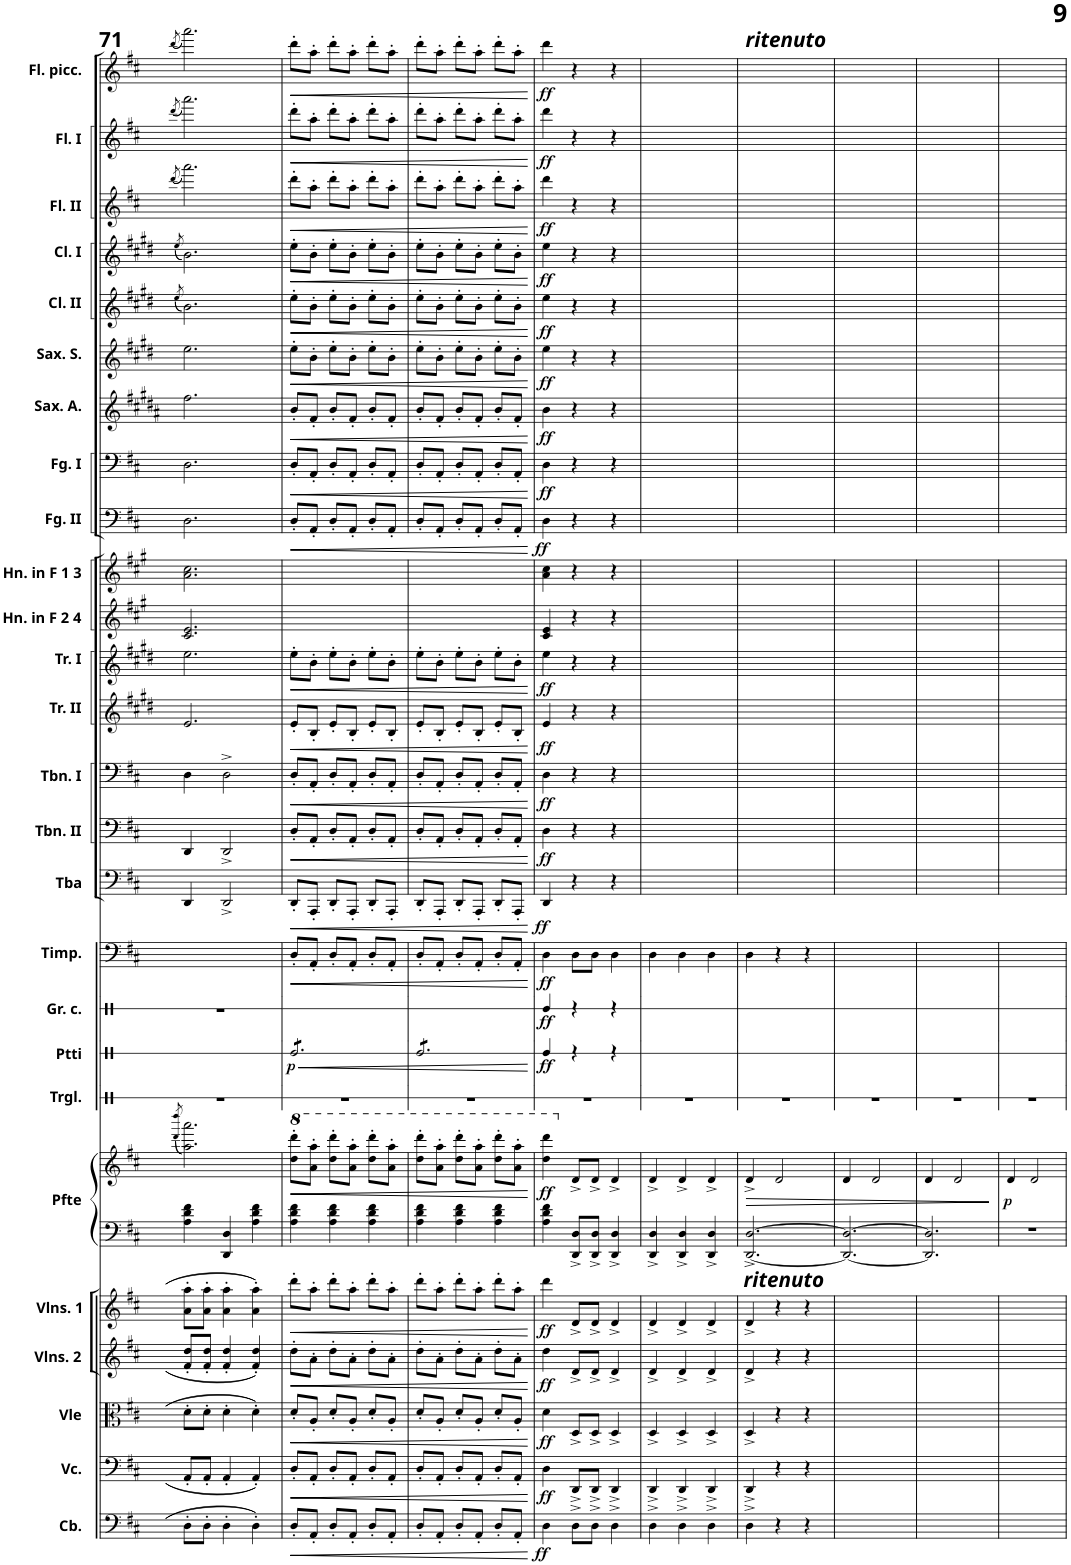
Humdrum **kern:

**kern	**dynam	**kern	**dynam	**kern	**dynam	**kern	**dynam	**kern	**dynam	**kern	**kern	**dynam	**kern	**dynam	**kern	**dynam	**kern	**dynam	**kern	**dynam	**kern	**dynam	**kern	**dynam	**kern	**dynam	**kern	**kern	**kern	**dynam	**kern	**dynam	**kern	**dynam	**kern	**dynam	**kern	**dynam	**kern	**dynam	**kern	**dynam	**kern	**dynam	**kern	**dynam
*part24	*part24	*part23	*part23	*part22	*part22	*part21	*part21	*part20	*part20	*part19	*part19	*part19	*part18	*part18	*part17	*part17	*part16	*part16	*part15	*part15	*part14	*part14	*part13	*part13	*part12	*part12	*part11	*part10	*part9	*part9	*part8	*part8	*part7	*part7	*part6	*part6	*part5	*part5	*part4	*part4	*part3	*part3	*part2	*part2	*part1	*part1
*staff25	*staff25	*staff24	*staff24	*staff23	*staff23	*staff22	*staff22	*staff21	*staff21	*staff20	*staff19	*staff19/20	*staff18	*staff18	*staff17	*staff17	*staff16	*staff16	*staff15	*staff15	*staff14	*staff14	*staff13	*staff13	*staff12	*staff12	*staff11	*staff10	*staff9	*staff9	*staff8	*staff8	*staff7	*staff7	*staff6	*staff6	*staff5	*staff5	*staff4	*staff4	*staff3	*staff3	*staff2	*staff2	*staff1	*staff1
*I"Contrabbassi	*	*I"Violoncelli	*	*I"Viole	*	*I"Violins 2	*	*I"Violins 1	*	*I"Pianoforte	*	*	*I"Grancassa	*	*I"Timpani	*	*I"Tuba	*	*I"Trombone 2	*	*I"Trombone 1	*	*I"Trumpet in Bb 1	*	*I"Trumpet in Bb 1	*	*I"Horn in F 2 &amp; 4	*I"Horn in F 1 &amp; 3	*I"Bassoon 2	*	*I"Bassoon 1	*	*I"Sassofono contralto	*	*I"Sassofono soprano	*	*I"Clarinet in Bb 2	*	*I"Clarinet in Bb 1	*	*I"Flute 2	*	*I"Flute 1	*	*I"Flauto piccolo	*
*I'Cb.	*	*I'Vc.	*	*I'Vle	*	*I'Vlns. 2	*	*I'Vlns. 1	*	*I'Pfte	*	*	*I'Gr. c.	*	*I'Timp.	*	*I'Tba	*	*	*	*	*	*	*	*I'Tr. I	*	*I'Hn. in F 2 4	*I'Hn. in F 1 3	*	*	*	*	*	*	*	*	*I'Cl. II	*	*I'Cl. I	*	*	*	*	*	*I'Fl. picc.	*
!!LO:PB:g=z
*clefF4	*	*clefF4	*	*clefC3	*	*clefG2	*	*clefG2	*	*clefF4	*clefG2	*	*clefX	*	*clefF4	*	*clefF4	*	*clefF4	*	*clefF4	*	*clefG2	*	*clefG2	*	*clefG2	*clefG2	*clefF4	*	*clefF4	*	*clefG2	*	*clefG2	*	*clefG2	*	*clefG2	*	*clefG2	*	*clefG2	*	*clefG2	*
*Trd7c12	*	*	*	*	*	*	*	*	*	*	*	*	*	*	*	*	*	*	*	*	*	*	*Trd1c2	*	*Trd1c2	*	*Trd4c7	*Trd4c7	*	*	*	*	*Trd5c9	*	*Trd1c2	*	*Trd1c2	*	*Trd1c2	*	*	*	*	*	*Trd-7c-12	*
*k[f#c#]	*	*k[f#c#]	*	*k[f#c#]	*	*k[f#c#]	*	*k[f#c#]	*	*k[f#c#]	*k[f#c#]	*	*k[]	*	*k[f#c#]	*	*k[f#c#]	*	*k[f#c#]	*	*k[f#c#]	*	*k[f#c#g#d#]	*	*k[f#c#g#d#]	*	*k[f#c#g#]	*k[f#c#g#]	*k[f#c#]	*	*k[f#c#]	*	*k[f#c#g#d#a#]	*	*k[f#c#g#d#]	*	*k[f#c#g#d#]	*	*k[f#c#g#d#]	*	*k[f#c#]	*	*k[f#c#]	*	*k[f#c#]	*
*M3/4	*	*M3/4	*	*M3/4	*	*M3/4	*	*M3/4	*	*M3/4	*M3/4	*	*M3/4	*	*M3/4	*	*M3/4	*	*M3/4	*	*M3/4	*	*M3/4	*	*M3/4	*	*M3/4	*M3/4	*M3/4	*	*M3/4	*	*M3/4	*	*M3/4	*	*M3/4	*	*M3/4	*	*M3/4	*	*M3/4	*	*M3/4	*
=71	=71	=71	=71	=71	=71	=71	=71	=71	=71	=71	=71	=71	=71	=71	=71	=71	=71	=71	=71	=71	=71	=71	=71	=71	=71	=71	=71	=71	=71	=71	=71	=71	=71	=71	=71	=71	=71	=71	=71	=71	=71	=71	=71	=71	=71	=71
.	.	.	.	.	.	.	.	.	.	.	(8qddd/ 8qdddd/	.	.	.	.	.	.	.	.	.	.	.	.	.	.	.	.	.	.	.	.	.	.	.	.	.	(<8qee/	.	(<8qee/	.	(<8qddd/	.	(<8qddd/	.	(<8qddd/	.
8D'\L	.	8AA'/L	.	8d'\L	.	8f#/' 8dd/'L	.	8a\' 8aa\'L	.	4A\ 4d\ 4f#\	2.aa\ 2.aaa\)	.	2.r	.	2.ryy	.	4DD/	.	4DD/	.	4D\	.	2.e/	.	2.ee\	.	2.c#/ 2.e/	2.a\ 2.cc#\	2.D\	.	2.D\	.	2.ff#\	.	2.ee\	.	2.b\)	.	2.b\)	.	2.aaa\)	.	2.aaa\)	.	2.aaa\)	.
8D'\J	.	8AA'/J	.	8d'\J	.	8f#/' 8dd/'J	.	8a\' 8aa\'J	.	.	.	.	.	.	.	.	.	.	.	.	.	.	.	.	.	.	.	.	.	.	.	.	.	.	.	.	.	.	.	.	.	.	.	.	.	.
4D'\	.	4AA'/	.	4d'\	.	4f#/' 4dd/'	.	4a\' 4aa\'	.	4DD/ 4D/	.	.	.	.	.	.	2DD^/	.	2DD^/	.	2D^\	.	.	.	.	.	.	.	.	.	.	.	.	.	.	.	.	.	.	.	.	.	.	.	.	.
4D'\	.	4AA'/	.	4d'\	.	4f#/' 4dd/'	.	4a\' 4aa\'	.	4A\ 4d\ 4f#\	.	.	.	.	.	.	.	.	.	.	.	.	.	.	.	.	.	.	.	.	.	.	.	.	.	.	.	.	.	.	.	.	.	.	.	.
=72	=72	=72	=72	=72	=72	=72	=72	=72	=72	=72	=72	=72	=72	=72	=72	=72	=72	=72	=72	=72	=72	=72	=72	=72	=72	=72	=72	=72	=72	=72	=72	=72	=72	=72	=72	=72	=72	=72	=72	=72	=72	=72	=72	=72	=72	=72
!	!LO:HP:b	!	!LO:HP:b	!	!LO:HP:b	!	!LO:HP:b	!	!LO:HP:b	!	!	!LO:HP:b	!	!	!	!LO:HP:b	!	!LO:HP:b	!	!LO:HP:b	!	!LO:HP:b	!	!LO:HP:b	!	!LO:HP:b	!	!	!	!LO:HP:b	!	!LO:HP:b	!	!LO:HP:b	!	!LO:HP:b	!	!LO:HP:b	!	!LO:HP:b	!	!LO:HP:b	!	!LO:HP:b	!	!LO:HP:b
8D'/L	<	8D'/L	<	8d'/L	<	8dd'\L	<	8ddd'\L	<	4A\ 4d\ 4f#\	8ddd\' 8dddd\'L	<	2.ryy	.	8D'/L	<	8DD'/L	<	8D'/L	<	8D'/L	<	8e'/L	<	8ee'\L	<	2.ryy	2.ryy	8D'/L	<	8D'/L	<	8b'/L	<	8ee'\L	<	8ee'\L	<	8ee'\L	<	8ddd'\L	<	8ddd'\L	<	8ddd'\L	<
*	*	*	*	*	*	*	*	*	*	*	*8va	*	*	*	*	*	*	*	*	*	*	*	*	*	*	*	*	*	*	*	*	*	*	*	*	*	*	*	*	*	*	*	*	*	*	*
8AA'/J	.	8AA'/J	.	8A'/J	.	8a'\J	.	8aa'\J	.	.	8aa\' 8aaa\'J	.	.	.	8AA'/J	.	8AAA'/J	.	8AA'/J	.	8AA'/J	.	8B'/J	.	8b'\J	.	.	.	8AA'/J	.	8AA'/J	.	8f#'/J	.	8b'\J	.	8b'\J	.	8b'\J	.	8aa'\J	.	8aa'\J	.	8aa'\J	.
8D'/L	.	8D'/L	.	8d'/L	.	8dd'\L	.	8ddd'\L	.	4A\ 4d\ 4f#\	8ddd\' 8dddd\'L	.	.	.	8D'/L	.	8DD'/L	.	8D'/L	.	8D'/L	.	8e'/L	.	8ee'\L	.	.	.	8D'/L	.	8D'/L	.	8b'/L	.	8ee'\L	.	8ee'\L	.	8ee'\L	.	8ddd'\L	.	8ddd'\L	.	8ddd'\L	.
8AA'/J	.	8AA'/J	.	8A'/J	.	8a'\J	.	8aa'\J	.	.	8aa\' 8aaa\'J	.	.	.	8AA'/J	.	8AAA'/J	.	8AA'/J	.	8AA'/J	.	8B'/J	.	8b'\J	.	.	.	8AA'/J	.	8AA'/J	.	8f#'/J	.	8b'\J	.	8b'\J	.	8b'\J	.	8aa'\J	.	8aa'\J	.	8aa'\J	.
8D'/L	.	8D'/L	.	8d'/L	.	8dd'\L	.	8ddd'\L	.	4A\ 4d\ 4f#\	8ddd\' 8dddd\'L	.	.	.	8D'/L	.	8DD'/L	.	8D'/L	.	8D'/L	.	8e'/L	.	8ee'\L	.	.	.	8D'/L	.	8D'/L	.	8b'/L	.	8ee'\L	.	8ee'\L	.	8ee'\L	.	8ddd'\L	.	8ddd'\L	.	8ddd'\L	.
8AA'/J	.	8AA'/J	.	8A'/J	.	8a'\J	.	8aa'\J	.	.	8aa\' 8aaa\'J	.	.	.	8AA'/J	.	8AAA'/J	.	8AA'/J	.	8AA'/J	.	8B'/J	.	8b'\J	.	.	.	8AA'/J	.	8AA'/J	.	8f#'/J	.	8b'\J	.	8b'\J	.	8b'\J	.	8aa'\J	.	8aa'\J	.	8aa'\J	.
=73	=73	=73	=73	=73	=73	=73	=73	=73	=73	=73	=73	=73	=73	=73	=73	=73	=73	=73	=73	=73	=73	=73	=73	=73	=73	=73	=73	=73	=73	=73	=73	=73	=73	=73	=73	=73	=73	=73	=73	=73	=73	=73	=73	=73	=73	=73
8D'/L	.	8D'/L	.	8d'/L	.	8dd'\L	.	8ddd'\L	.	4A\ 4d\ 4f#\	8ddd\' 8dddd\'L	.	2.ryy	.	8D'/L	.	8DD'/L	.	8D'/L	.	8D'/L	.	8e'/L	.	8ee'\L	.	2.ryy	2.ryy	8D'/L	.	8D'/L	.	8b'/L	.	8ee'\L	.	8ee'\L	.	8ee'\L	.	8ddd'\L	.	8ddd'\L	.	8ddd'\L	.
8AA'/J	.	8AA'/J	.	8A'/J	.	8a'\J	.	8aa'\J	.	.	8aa\' 8aaa\'J	.	.	.	8AA'/J	.	8AAA'/J	.	8AA'/J	.	8AA'/J	.	8B'/J	.	8b'\J	.	.	.	8AA'/J	.	8AA'/J	.	8f#'/J	.	8b'\J	.	8b'\J	.	8b'\J	.	8aa'\J	.	8aa'\J	.	8aa'\J	.
8D'/L	.	8D'/L	.	8d'/L	.	8dd'\L	.	8ddd'\L	.	4A\ 4d\ 4f#\	8ddd\' 8dddd\'L	.	.	.	8D'/L	.	8DD'/L	.	8D'/L	.	8D'/L	.	8e'/L	.	8ee'\L	.	.	.	8D'/L	.	8D'/L	.	8b'/L	.	8ee'\L	.	8ee'\L	.	8ee'\L	.	8ddd'\L	.	8ddd'\L	.	8ddd'\L	.
8AA'/J	.	8AA'/J	.	8A'/J	.	8a'\J	.	8aa'\J	.	.	8aa\' 8aaa\'J	.	.	.	8AA'/J	.	8AAA'/J	.	8AA'/J	.	8AA'/J	.	8B'/J	.	8b'\J	.	.	.	8AA'/J	.	8AA'/J	.	8f#'/J	.	8b'\J	.	8b'\J	.	8b'\J	.	8aa'\J	.	8aa'\J	.	8aa'\J	.
8D'/L	.	8D'/L	.	8d'/L	.	8dd'\L	.	8ddd'\L	.	4A\ 4d\ 4f#\	8ddd\' 8dddd\'L	.	.	.	8D'/L	.	8DD'/L	.	8D'/L	.	8D'/L	.	8e'/L	.	8ee'\L	.	.	.	8D'/L	.	8D'/L	.	8b'/L	.	8ee'\L	.	8ee'\L	.	8ee'\L	.	8ddd'\L	.	8ddd'\L	.	8ddd'\L	.
8AA'/J	.	8AA'/J	.	8A'/J	.	8a'\J	.	8aa'\J	.	.	8aa\' 8aaa\'J	.	.	.	8AA'/J	.	8AAA'/J	.	8AA'/J	.	8AA'/J	.	8B'/J	.	8b'\J	.	.	.	8AA'/J	.	8AA'/J	.	8f#'/J	.	8b'\J	.	8b'\J	.	8b'\J	.	8aa'\J	.	8aa'\J	.	8aa'\J	.
.	[	.	[	.	[	.	[	.	[	.	.	[	.	.	.	[	.	[	.	[	.	[	.	[	.	[	.	.	.	[	.	[	.	[	.	[	.	[	.	[	.	[	.	[	.	[
=74	=74	=74	=74	=74	=74	=74	=74	=74	=74	=74	=74	=74	=74	=74	=74	=74	=74	=74	=74	=74	=74	=74	=74	=74	=74	=74	=74	=74	=74	=74	=74	=74	=74	=74	=74	=74	=74	=74	=74	=74	=74	=74	=74	=74	=74	=74
!	!LO:DY:b	!	!LO:DY:b	!	!LO:DY:b	!	!LO:DY:b	!	!LO:DY:b	!	!	!LO:DY:b	!	!LO:DY:b	!	!LO:DY:b	!	!LO:DY:b	!	!LO:DY:b	!	!LO:DY:b	!	!LO:DY:b	!	!LO:DY:b	!	!	!	!LO:DY:b	!	!LO:DY:b	!	!LO:DY:b	!	!LO:DY:b	!	!LO:DY:b	!	!LO:DY:b	!	!LO:DY:b	!	!LO:DY:b	!	!LO:DY:b
4D\	ff	4D\	ff	4d\	ff	4dd\	ff	4ddd\	ff	4A\ 4d\ 4f#\	4ddd\ 4dddd\	ff	4Re/	ff	4D\	ff	4DD/	ff	4D\	ff	4D\	ff	4e/	ff	4ee\	ff	4c#/ 4e/	4a\ 4cc#\	4D\	ff	4D\	ff	4b\	ff	4ee\	ff	4ee\	ff	4ee\	ff	4ddd\	ff	4ddd\	ff	4ddd\	ff
*	*	*	*	*	*	*	*	*	*	*	*X8va	*	*	*	*	*	*	*	*	*	*	*	*	*	*	*	*	*	*	*	*	*	*	*	*	*	*	*	*	*	*	*	*	*	*	*
8D^\L	.	8DD^/L	.	8D^/L	.	8d^/L	.	8d^/L	.	8DD/^ 8D/^L	8d^/L	.	4r	.	8D\L	.	4r	.	4r	.	4r	.	4r	.	4r	.	4r	4r	4r	.	4r	.	4r	.	4r	.	4r	.	4r	.	4r	.	4r	.	4r	.
8D^\J	.	8DD^/J	.	8D^/J	.	8d^/J	.	8d^/J	.	8DD/^ 8D/^J	8d^/J	.	.	.	8D\J	.	.	.	.	.	.	.	.	.	.	.	.	.	.	.	.	.	.	.	.	.	.	.	.	.	.	.	.	.	.	.
4D^\	.	4DD^/	.	4D^/	.	4d^/	.	4d^/	.	4DD/^ 4D/^	4d^/	.	4r	.	4D\	.	4r	.	4r	.	4r	.	4r	.	4r	.	4r	4r	4r	.	4r	.	4r	.	4r	.	4r	.	4r	.	4r	.	4r	.	4r	.
=75	=75	=75	=75	=75	=75	=75	=75	=75	=75	=75	=75	=75	=75	=75	=75	=75	=75	=75	=75	=75	=75	=75	=75	=75	=75	=75	=75	=75	=75	=75	=75	=75	=75	=75	=75	=75	=75	=75	=75	=75	=75	=75	=75	=75	=75	=75
4D^\	.	4DD^/	.	4D^/	.	4d^/	.	4d^/	.	4DD/^ 4D/^	4d^/	.	2.ryy	.	4D\	.	2.ryy	.	2.ryy	.	2.ryy	.	2.ryy	.	2.ryy	.	2.ryy	2.ryy	2.ryy	.	2.ryy	.	2.ryy	.	2.ryy	.	2.ryy	.	2.ryy	.	2.ryy	.	2.ryy	.	2.ryy	.
4D^\	.	4DD^/	.	4D^/	.	4d^/	.	4d^/	.	4DD/^ 4D/^	4d^/	.	.	.	4D\	.	.	.	.	.	.	.	.	.	.	.	.	.	.	.	.	.	.	.	.	.	.	.	.	.	.	.	.	.	.	.
4D^\	.	4DD^/	.	4D^/	.	4d^/	.	4d^/	.	4DD/^ 4D/^	4d^/	.	.	.	4D\	.	.	.	.	.	.	.	.	.	.	.	.	.	.	.	.	.	.	.	.	.	.	.	.	.	.	.	.	.	.	.
=76	=76	=76	=76	=76	=76	=76	=76	=76	=76	=76	=76	=76	=76	=76	=76	=76	=76	=76	=76	=76	=76	=76	=76	=76	=76	=76	=76	=76	=76	=76	=76	=76	=76	=76	=76	=76	=76	=76	=76	=76	=76	=76	=76	=76	=76	=76
!	!	!	!	!	!	!	!	!	!	!	!	!	!	!	!	!	!	!	!	!	!	!	!	!	!	!	!	!	!	!	!	!	!	!	!	!	!	!	!	!	!	!	!	!	!LO:TX:a:t=ritenuto	!
!	!	!	!	!	!	!	!	!LO:TX:a:t=ritenuto	!	!	!	!	!	!	!	!	!	!	!	!	!	!	!	!	!	!	!	!	!	!	!	!	!	!	!	!	!	!	!	!	!	!	!	!	!	!
!	!	!	!	!	!	!	!	!	!	!	!	!LO:HP:b	!	!	!	!	!	!	!	!	!	!	!	!	!	!	!	!	!	!	!	!	!	!	!	!	!	!	!	!	!	!	!	!	!	!
4D^\	.	4DD^/	.	4D^/	.	4d^/	.	4d^/	.	[2.DD/^ [2.D/^	4d^/	>	2.ryy	.	4D\	.	2.ryy	.	2.ryy	.	2.ryy	.	2.ryy	.	2.ryy	.	2.ryy	2.ryy	2.ryy	.	2.ryy	.	2.ryy	.	2.ryy	.	2.ryy	.	2.ryy	.	2.ryy	.	2.ryy	.	2.ryy	.
4r	.	4r	.	4r	.	4r	.	4r	.	.	2d/	.	.	.	4r	.	.	.	.	.	.	.	.	.	.	.	.	.	.	.	.	.	.	.	.	.	.	.	.	.	.	.	.	.	.	.
4r	.	4r	.	4r	.	4r	.	4r	.	.	.	.	.	.	4r	.	.	.	.	.	.	.	.	.	.	.	.	.	.	.	.	.	.	.	.	.	.	.	.	.	.	.	.	.	.	.
=77	=77	=77	=77	=77	=77	=77	=77	=77	=77	=77	=77	=77	=77	=77	=77	=77	=77	=77	=77	=77	=77	=77	=77	=77	=77	=77	=77	=77	=77	=77	=77	=77	=77	=77	=77	=77	=77	=77	=77	=77	=77	=77	=77	=77	=77	=77
2.ryy	.	2.ryy	.	2.ryy	.	2.ryy	.	2.ryy	.	2.DD/_ 2.D/_	4d/	.	2.ryy	.	2.ryy	.	2.ryy	.	2.ryy	.	2.ryy	.	2.ryy	.	2.ryy	.	2.ryy	2.ryy	2.ryy	.	2.ryy	.	2.ryy	.	2.ryy	.	2.ryy	.	2.ryy	.	2.ryy	.	2.ryy	.	2.ryy	.
.	.	.	.	.	.	.	.	.	.	.	2d/	.	.	.	.	.	.	.	.	.	.	.	.	.	.	.	.	.	.	.	.	.	.	.	.	.	.	.	.	.	.	.	.	.	.	.
=78	=78	=78	=78	=78	=78	=78	=78	=78	=78	=78	=78	=78	=78	=78	=78	=78	=78	=78	=78	=78	=78	=78	=78	=78	=78	=78	=78	=78	=78	=78	=78	=78	=78	=78	=78	=78	=78	=78	=78	=78	=78	=78	=78	=78	=78	=78
2.ryy	.	2.ryy	.	2.ryy	.	2.ryy	.	2.ryy	.	2.DD/] 2.D/]	4d/	.	2.ryy	.	2.ryy	.	2.ryy	.	2.ryy	.	2.ryy	.	2.ryy	.	2.ryy	.	2.ryy	2.ryy	2.ryy	.	2.ryy	.	2.ryy	.	2.ryy	.	2.ryy	.	2.ryy	.	2.ryy	.	2.ryy	.	2.ryy	.
.	.	.	.	.	.	.	.	.	.	.	2d/	.	.	.	.	.	.	.	.	.	.	.	.	.	.	.	.	.	.	.	.	.	.	.	.	.	.	.	.	.	.	.	.	.	.	.
.	.	.	.	.	.	.	.	.	.	.	.	]	.	.	.	.	.	.	.	.	.	.	.	.	.	.	.	.	.	.	.	.	.	.	.	.	.	.	.	.	.	.	.	.	.	.
=79	=79	=79	=79	=79	=79	=79	=79	=79	=79	=79	=79	=79	=79	=79	=79	=79	=79	=79	=79	=79	=79	=79	=79	=79	=79	=79	=79	=79	=79	=79	=79	=79	=79	=79	=79	=79	=79	=79	=79	=79	=79	=79	=79	=79	=79	=79
!	!	!	!	!	!	!	!	!	!	!	!	!LO:DY:b	!	!	!	!	!	!	!	!	!	!	!	!	!	!	!	!	!	!	!	!	!	!	!	!	!	!	!	!	!	!	!	!	!	!
2.ryy	.	2.ryy	.	2.ryy	.	2.ryy	.	2.ryy	.	2.r	4d/	p	2.ryy	.	2.ryy	.	2.ryy	.	2.ryy	.	2.ryy	.	2.ryy	.	2.ryy	.	2.ryy	2.ryy	2.ryy	.	2.ryy	.	2.ryy	.	2.ryy	.	2.ryy	.	2.ryy	.	2.ryy	.	2.ryy	.	2.ryy	.
.	.	.	.	.	.	.	.	.	.	.	2d/	.	.	.	.	.	.	.	.	.	.	.	.	.	.	.	.	.	.	.	.	.	.	.	.	.	.	.	.	.	.	.	.	.	.	.
=	=	=	=	=	=	=	=	=	=	=	=	=	=	=	=	=	=	=	=	=	=	=	=	=	=	=	=	=	=	=	=	=	=	=	=	=	=	=	=	=	=	=	=	=	=	=
*-	*-	*-	*-	*-	*-	*-	*-	*-	*-	*-	*-	*-	*-	*-	*-	*-	*-	*-	*-	*-	*-	*-	*-	*-	*-	*-	*-	*-	*-	*-	*-	*-	*-	*-	*-	*-	*-	*-	*-	*-	*-	*-	*-	*-	*-	*-
